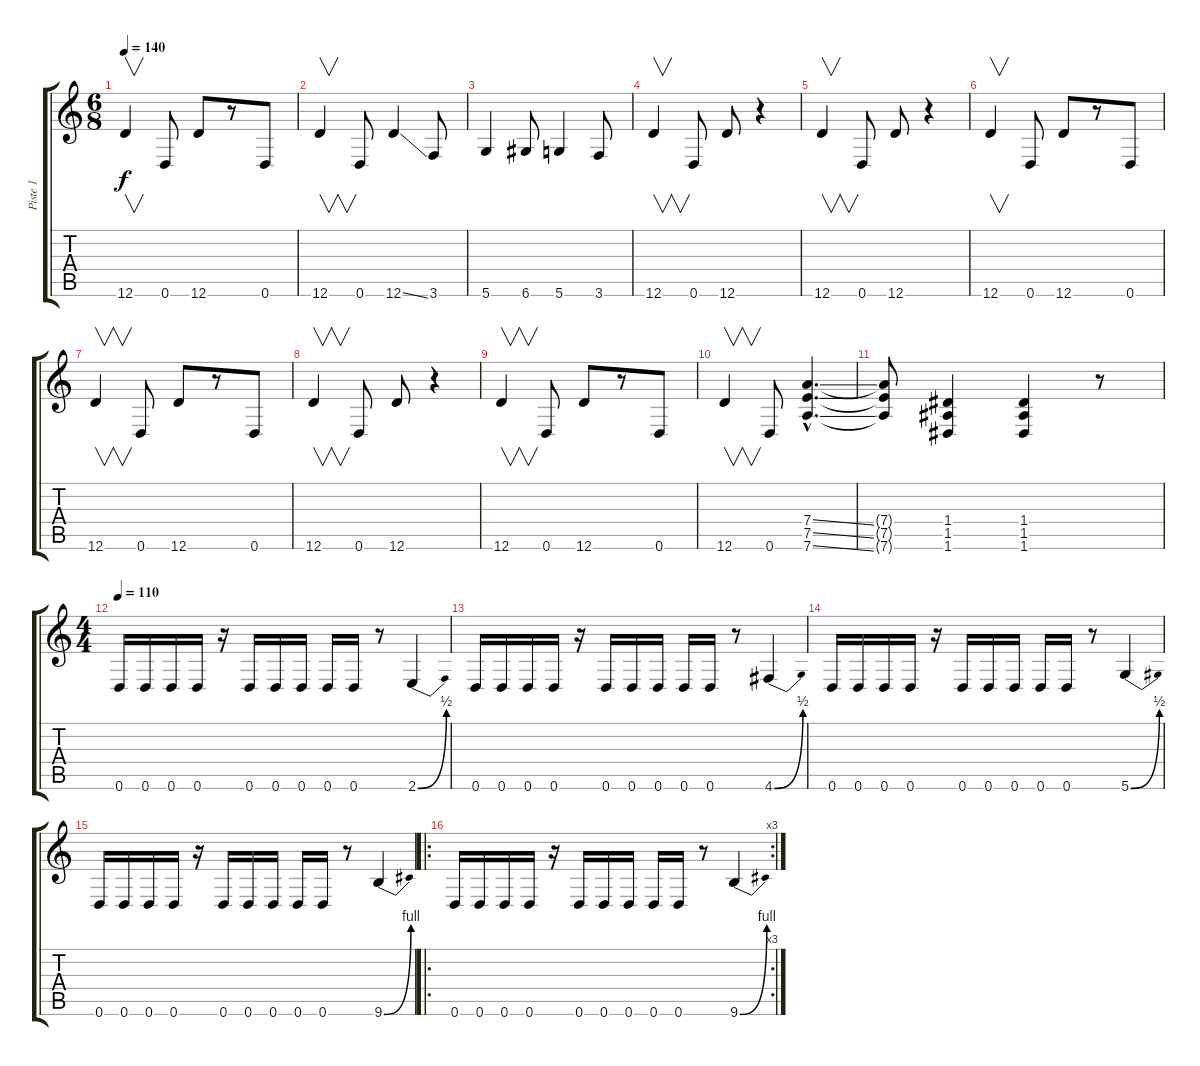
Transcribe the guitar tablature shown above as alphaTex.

\track ("Piste 1" "Piste 1") {instrument distortionguitar}
\staff {score tabs}
\tuning (E4 B3 G3 D3 A2 D2) {hide}
\ts (6 8)
\tempo 140
\clef g2
\ks c
12.6.4{v dy f} 0.6.8 12.6.8 r.8 0.6.8 |
12.6.4{v} 0.6.8 12.6{ss}.4 3.6.8 |
5.6.4 6.6.8 5.6.4 3.6.8 |
12.6.4{v} 0.6.8 12.6.8 r.4 |
12.6.4{v} 0.6.8 12.6.8 r.4 |
12.6.4{v} 0.6.8 12.6.8 r.8 0.6.8 |
12.6.4{v} 0.6.8 12.6.8 r.8 0.6.8 |
12.6.4{v} 0.6.8 12.6.8 r.4 |
12.6.4{v} 0.6.8 12.6.8 r.8 0.6.8 |
12.6.4{v} 0.6.8 (7.4{ss hac} 7.5{ss hac} 7.6{ss hac}).4{d} |
(7.4{t} 7.5{t} 7.6{t}).8 (1.4 1.5 1.6).4 (1.4 1.5 1.6).4 r.8 |
\ts (4 4)
\tempo 110
0.6.16 0.6.16 0.6.16 0.6.16 r.16 0.6.16 0.6.16 0.6.16 0.6.16 0.6.16 r.8 2.6{be (bend 0 0 60 2)}.4 |
0.6.16 0.6.16 0.6.16 0.6.16 r.16 0.6.16 0.6.16 0.6.16 0.6.16 0.6.16 r.8 4.6{be (bend 0 0 60 2)}.4 |
0.6.16 0.6.16 0.6.16 0.6.16 r.16 0.6.16 0.6.16 0.6.16 0.6.16 0.6.16 r.8 5.6{be (bend 0 0 60 2)}.4 |
0.6.16 0.6.16 0.6.16 0.6.16 r.16 0.6.16 0.6.16 0.6.16 0.6.16 0.6.16 r.8 9.6{be (bend 0 0 60 4)}.4 |
\ro
\rc 3
0.6.16 0.6.16 0.6.16 0.6.16 r.16 0.6.16 0.6.16 0.6.16 0.6.16 0.6.16 r.8 9.6{be (bend 0 0 60 4)}.4
